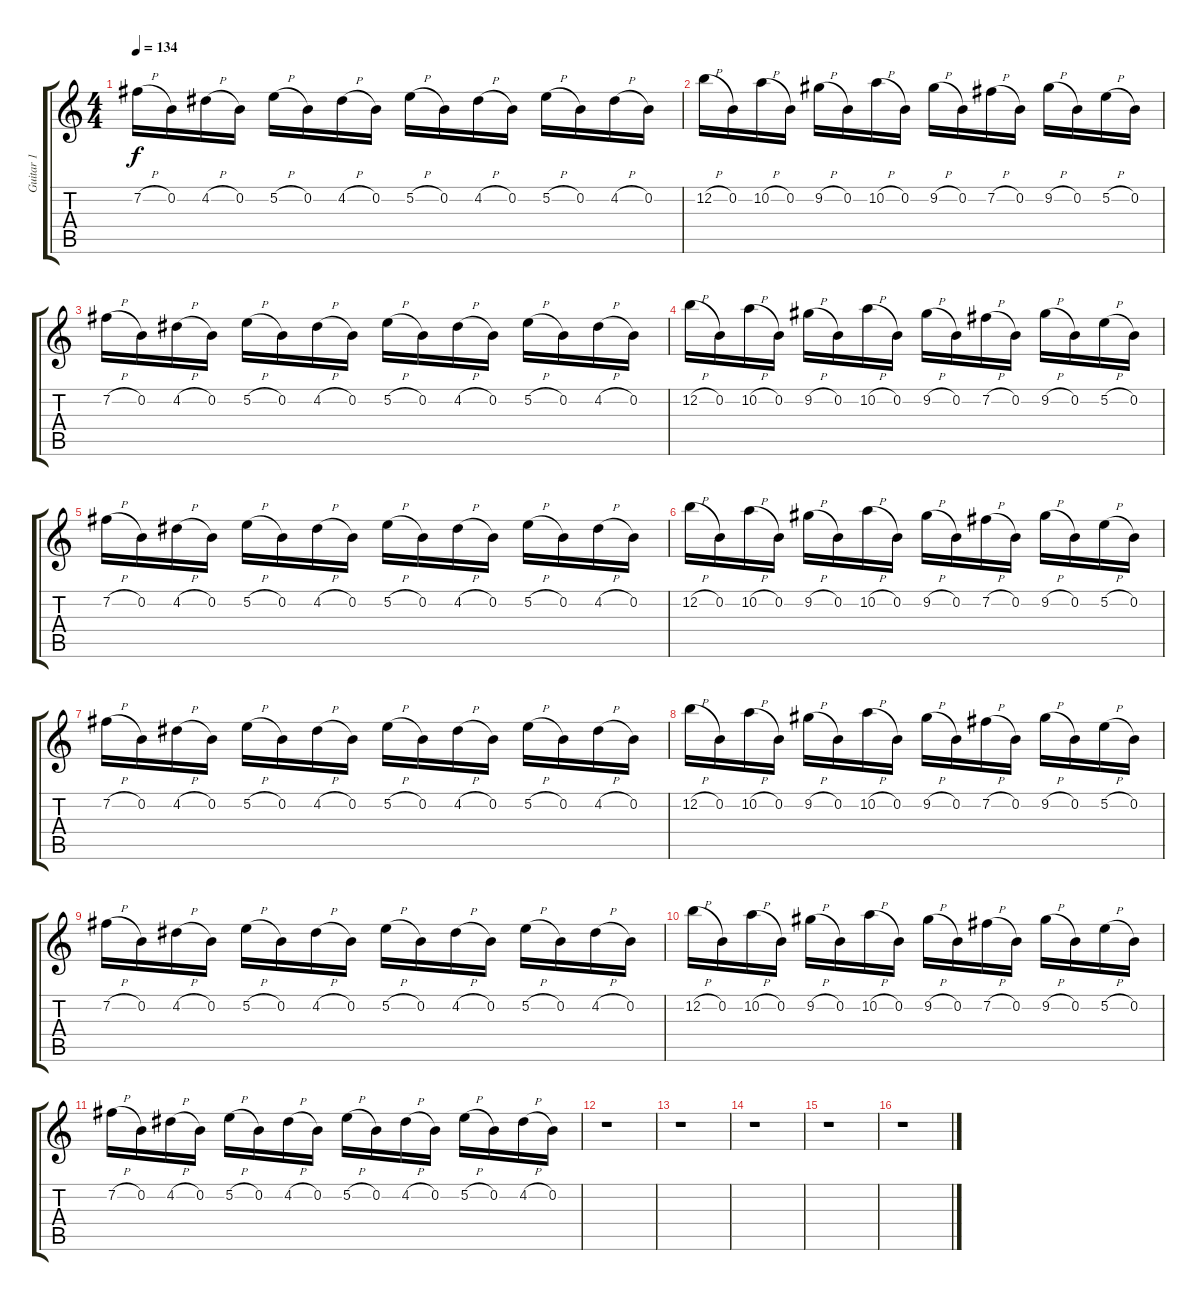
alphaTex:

\track ("Guitar 1" "Guitar 1") {instrument overdrivenguitar}
\staff {score tabs}
\tuning (E4 B3 G3 D3 A2 E2) {hide}
\ts (4 4)
\tempo 134
\clef g2
\ks c
7.2{h}.16{dy f} 0.2.16 4.2{h}.16 0.2.16 5.2{h}.16 0.2.16 4.2{h}.16 0.2.16 5.2{h}.16 0.2.16 4.2{h}.16 0.2.16 5.2{h}.16 0.2.16 4.2{h}.16 0.2.16 |
12.2{h}.16 0.2.16 10.2{h}.16 0.2.16 9.2{h}.16 0.2.16 10.2{h}.16 0.2.16 9.2{h}.16 0.2.16 7.2{h}.16 0.2.16 9.2{h}.16 0.2.16 5.2{h}.16 0.2.16 |
7.2{h}.16 0.2.16 4.2{h}.16 0.2.16 5.2{h}.16 0.2.16 4.2{h}.16 0.2.16 5.2{h}.16 0.2.16 4.2{h}.16 0.2.16 5.2{h}.16 0.2.16 4.2{h}.16 0.2.16 |
12.2{h}.16 0.2.16 10.2{h}.16 0.2.16 9.2{h}.16 0.2.16 10.2{h}.16 0.2.16 9.2{h}.16 0.2.16 7.2{h}.16 0.2.16 9.2{h}.16 0.2.16 5.2{h}.16 0.2.16 |
7.2{h}.16 0.2.16 4.2{h}.16 0.2.16 5.2{h}.16 0.2.16 4.2{h}.16 0.2.16 5.2{h}.16 0.2.16 4.2{h}.16 0.2.16 5.2{h}.16 0.2.16 4.2{h}.16 0.2.16 |
12.2{h}.16 0.2.16 10.2{h}.16 0.2.16 9.2{h}.16 0.2.16 10.2{h}.16 0.2.16 9.2{h}.16 0.2.16 7.2{h}.16 0.2.16 9.2{h}.16 0.2.16 5.2{h}.16 0.2.16 |
7.2{h}.16 0.2.16 4.2{h}.16 0.2.16 5.2{h}.16 0.2.16 4.2{h}.16 0.2.16 5.2{h}.16 0.2.16 4.2{h}.16 0.2.16 5.2{h}.16 0.2.16 4.2{h}.16 0.2.16 |
12.2{h}.16 0.2.16 10.2{h}.16 0.2.16 9.2{h}.16 0.2.16 10.2{h}.16 0.2.16 9.2{h}.16 0.2.16 7.2{h}.16 0.2.16 9.2{h}.16 0.2.16 5.2{h}.16 0.2.16 |
7.2{h}.16 0.2.16 4.2{h}.16 0.2.16 5.2{h}.16 0.2.16 4.2{h}.16 0.2.16 5.2{h}.16 0.2.16 4.2{h}.16 0.2.16 5.2{h}.16 0.2.16 4.2{h}.16 0.2.16 |
12.2{h}.16 0.2.16 10.2{h}.16 0.2.16 9.2{h}.16 0.2.16 10.2{h}.16 0.2.16 9.2{h}.16 0.2.16 7.2{h}.16 0.2.16 9.2{h}.16 0.2.16 5.2{h}.16 0.2.16 |
7.2{h}.16 0.2.16 4.2{h}.16 0.2.16 5.2{h}.16 0.2.16 4.2{h}.16 0.2.16 5.2{h}.16 0.2.16 4.2{h}.16 0.2.16 5.2{h}.16 0.2.16 4.2{h}.16 0.2.16 |
r.1 |
r.1 |
r.1 |
r.1 |
r.1
